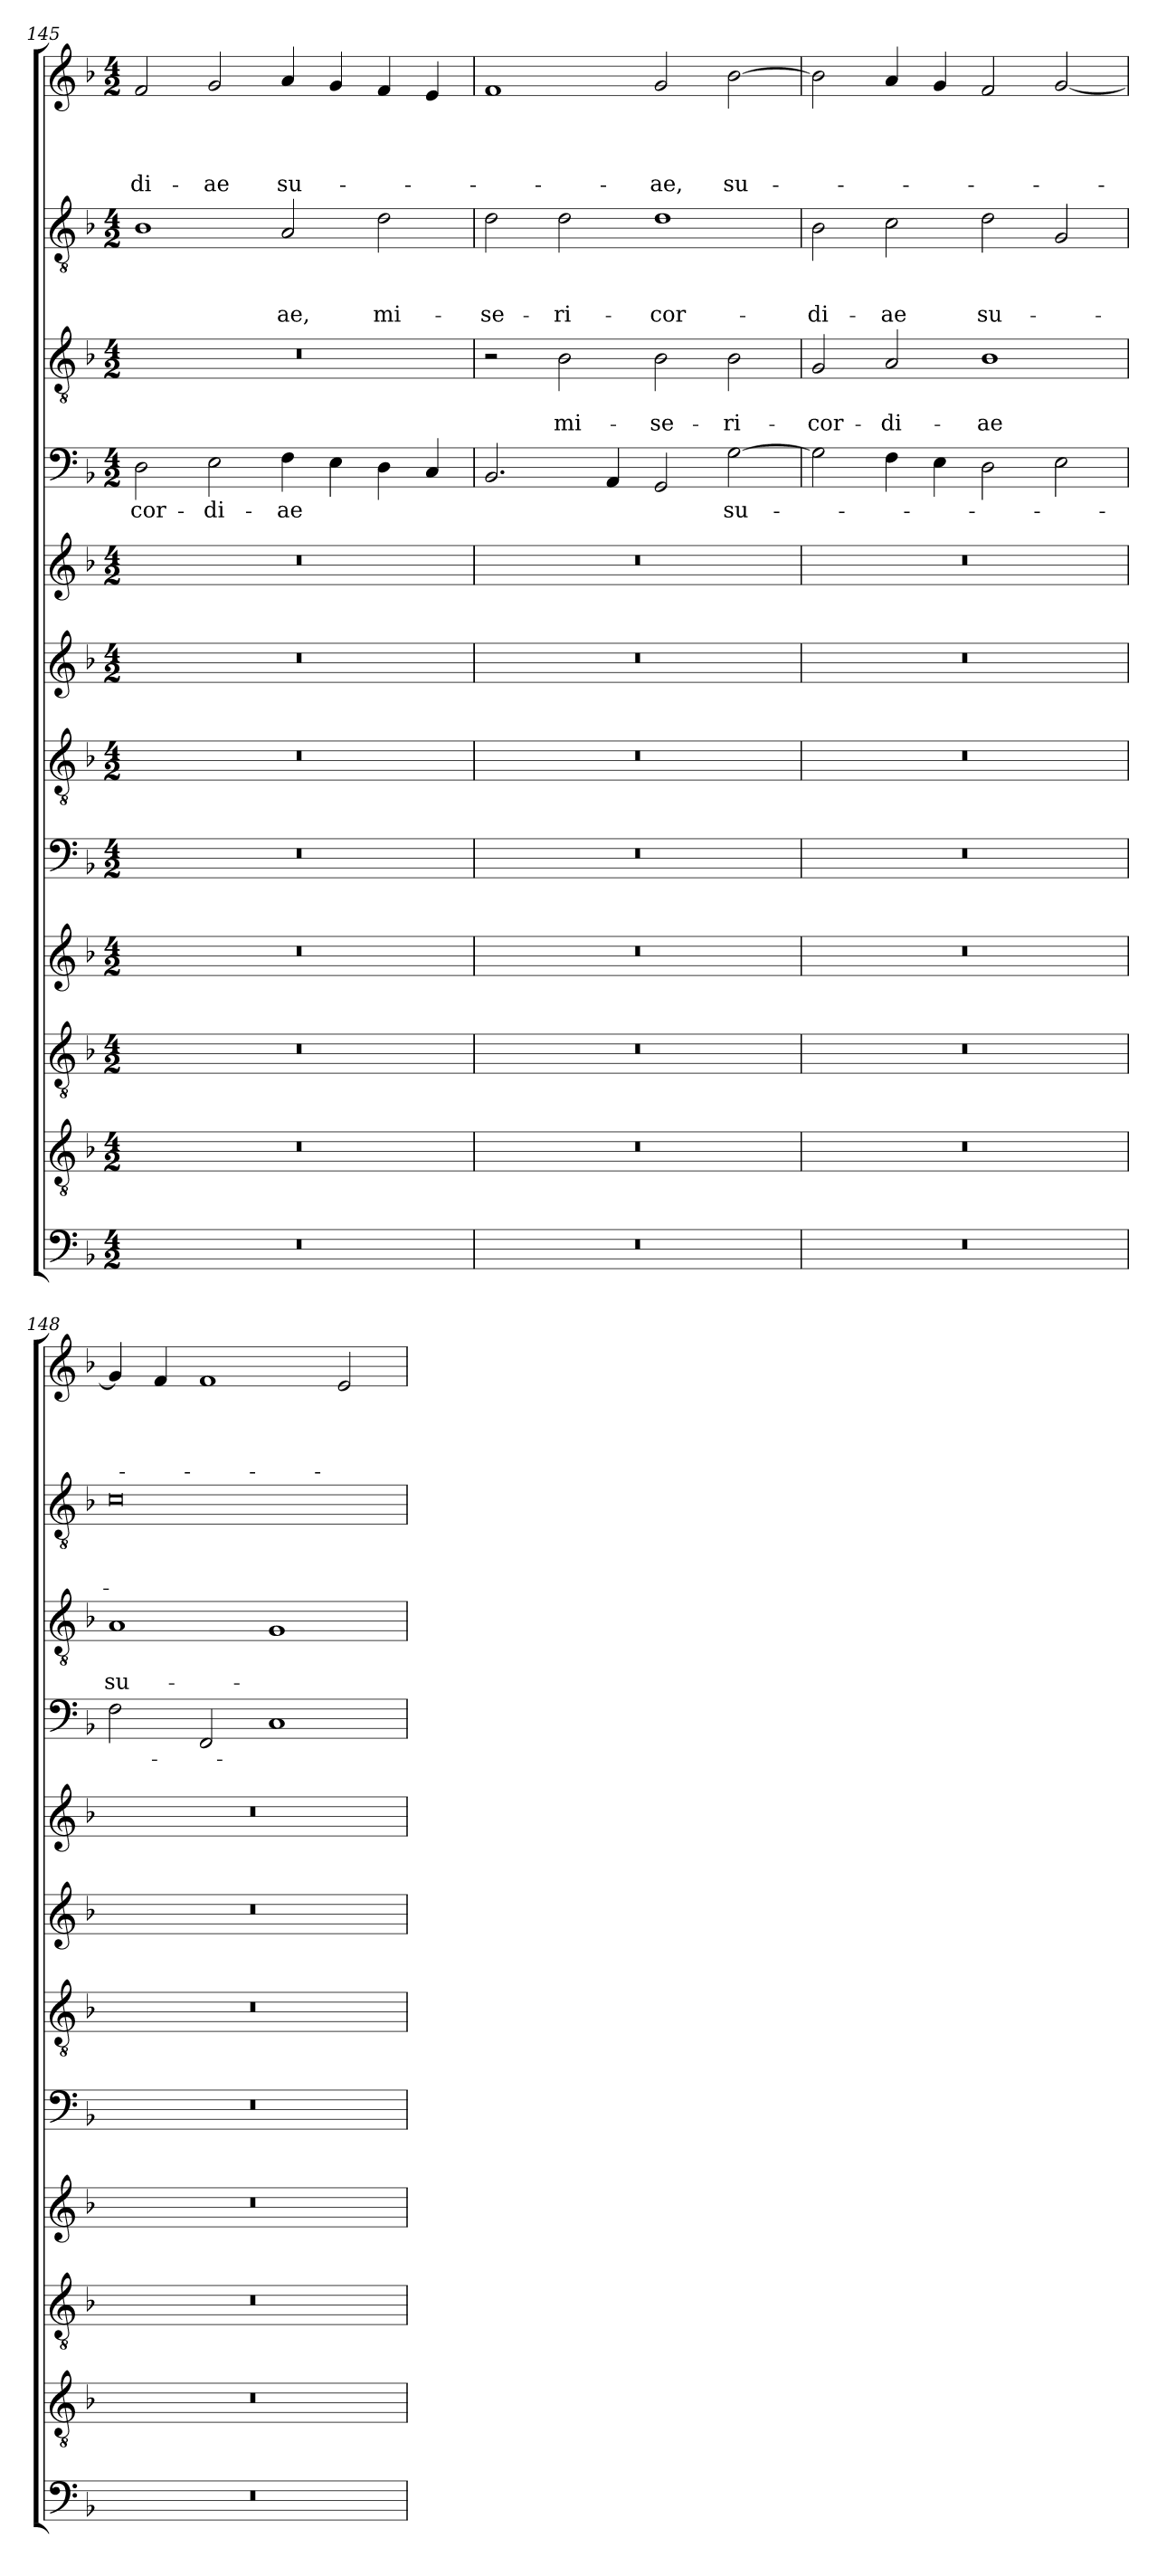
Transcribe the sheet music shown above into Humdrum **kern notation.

**kern	**kern	**kern	**kern	**kern	**kern	**kern	**kern	**kern	**text	**kern	**text	**text	**kern	**text	**text	**text	**kern	**text	**text	**text	**text
*part12	*part11	*part10	*part9	*part8	*part7	*part6	*part5	*part4	*part4	*part3	*part3	*part3	*part2	*part2	*part2	*part2	*part1	*part1	*part1	*part1	*part1
*staff12	*staff11	*staff10	*staff9	*staff8	*staff7	*staff6	*staff5	*staff4	*staff4	*staff3	*staff3	*staff3	*staff2	*staff2	*staff2	*staff2	*staff1	*staff1	*staff1	*staff1	*staff1
*clefF4	*clefGv2	*clefGv2	*clefG2	*clefF4	*clefGv2	*clefG2	*clefG2	*clefF4	*	*clefGv2	*	*	*clefGv2	*	*	*	*clefG2	*	*	*	*
*k[b-]	*k[b-]	*k[b-]	*k[b-]	*k[b-]	*k[b-]	*k[b-]	*k[b-]	*k[b-]	*	*k[b-]	*	*	*k[b-]	*	*	*	*k[b-]	*	*	*	*
*F:	*F:	*F:	*F:	*F:	*F:	*F:	*F:	*F:	*	*F:	*	*	*F:	*	*	*	*F:	*	*	*	*
*M4/2	*M4/2	*M4/2	*M4/2	*M4/2	*M4/2	*M4/2	*M4/2	*M4/2	*	*M4/2	*	*	*M4/2	*	*	*	*M4/2	*	*	*	*
=145	=145	=145	=145	=145	=145	=145	=145	=145	=145	=145	=145	=145	=145	=145	=145	=145	=145	=145	=145	=145	=145
!	!	!	!	!	!	!	!	!	!LO:LY:b	!	!	!	!	!	!	!	!	!	!	!	!LO:LY:b
0r	0r	0r	0r	0r	0r	0r	0r	2D\	-cor-	0r	.	.	1B-	.	.	.	2f/	.	.	.	-di-
!	!	!	!	!	!	!	!	!	!LO:LY:b	!	!	!	!	!	!	!	!	!	!	!	!LO:LY:b
.	.	.	.	.	.	.	.	2E\	-di-	.	.	.	.	.	.	.	2g/	.	.	.	-ae
!	!	!	!	!	!	!	!	!	!LO:LY:b	!	!	!	!	!	!	!LO:LY:b	!	!	!	!	!LO:LY:b
.	.	.	.	.	.	.	.	4F\	-ae	.	.	.	2A/	.	.	-ae,	4a/	.	.	.	su-
.	.	.	.	.	.	.	.	4E\	.	.	.	.	.	.	.	.	4g/	.	.	.	.
!	!	!	!	!	!	!	!	!	!	!	!	!	!	!	!	!LO:LY:b	!	!	!	!	!
.	.	.	.	.	.	.	.	4D\	.	.	.	.	2d\	.	.	mi-	4f/	.	.	.	.
.	.	.	.	.	.	.	.	4C/	.	.	.	.	.	.	.	.	4e/	.	.	.	.
=146	=146	=146	=146	=146	=146	=146	=146	=146	=146	=146	=146	=146	=146	=146	=146	=146	=146	=146	=146	=146	=146
!	!	!	!	!	!	!	!	!	!	!	!	!	!	!	!	!LO:LY:b	!	!	!	!	!
0r	0r	0r	0r	0r	0r	0r	0r	2.BB-/	.	2r	.	.	2d\	.	.	-se-	1f	.	.	.	.
!	!	!	!	!	!	!	!	!	!	!	!	!LO:LY:b	!	!	!	!LO:LY:b	!	!	!	!	!
.	.	.	.	.	.	.	.	.	.	2B-\	.	mi-	2d\	.	.	-ri-	.	.	.	.	.
.	.	.	.	.	.	.	.	4AA/	.	.	.	.	.	.	.	.	.	.	.	.	.
!	!	!	!	!	!	!	!	!	!	!	!	!LO:LY:b	!	!	!	!LO:LY:b	!	!	!	!	!LO:LY:b
.	.	.	.	.	.	.	.	2GG/	.	2B-\	.	-se-	1d	.	.	-cor-	2g/	.	.	.	-ae,
!	!	!	!	!	!	!	!	!	!LO:LY:b	!	!	!LO:LY:b	!	!	!	!	!	!	!	!	!LO:LY:b
.	.	.	.	.	.	.	.	[2G\	su-	2B-\	.	-ri-	.	.	.	.	[2b-\	.	.	.	su-
=147	=147	=147	=147	=147	=147	=147	=147	=147	=147	=147	=147	=147	=147	=147	=147	=147	=147	=147	=147	=147	=147
!	!	!	!	!	!	!	!	!	!	!	!	!LO:LY:b	!	!	!	!LO:LY:b	!	!	!	!	!
0r	0r	0r	0r	0r	0r	0r	0r	2G\]	.	2G/	.	-cor-	2B-\	.	.	-di-	2b-\]	.	.	.	.
!	!	!	!	!	!	!	!	!	!	!	!	!LO:LY:b	!	!	!	!LO:LY:b	!	!	!	!	!
.	.	.	.	.	.	.	.	4F\	.	2A/	.	-di-	2c\	.	.	-ae	4a/	.	.	.	.
.	.	.	.	.	.	.	.	4E\	.	.	.	.	.	.	.	.	4g/	.	.	.	.
!	!	!	!	!	!	!	!	!	!	!	!	!LO:LY:b	!	!	!	!LO:LY:b	!	!	!	!	!
.	.	.	.	.	.	.	.	2D\	.	1B-	.	-ae	2d\	.	.	su-	2f/	.	.	.	.
.	.	.	.	.	.	.	.	2E\	.	.	.	.	2G/	.	.	.	[2g/	.	.	.	.
=148	=148	=148	=148	=148	=148	=148	=148	=148	=148	=148	=148	=148	=148	=148	=148	=148	=148	=148	=148	=148	=148
!	!	!	!	!	!	!	!	!	!	!	!	!LO:LY:b	!	!	!	!	!	!	!	!	!
0r	0r	0r	0r	0r	0r	0r	0r	2F\	.	1A	.	su-	0c	.	.	.	4g/]	.	.	.	.
.	.	.	.	.	.	.	.	.	.	.	.	.	.	.	.	.	4f/	.	.	.	.
.	.	.	.	.	.	.	.	2FF/	.	.	.	.	.	.	.	.	1f	.	.	.	.
.	.	.	.	.	.	.	.	1C	.	1G	.	.	.	.	.	.	.	.	.	.	.
.	.	.	.	.	.	.	.	.	.	.	.	.	.	.	.	.	2e/	.	.	.	.
=	=	=	=	=	=	=	=	=	=	=	=	=	=	=	=	=	=	=	=	=	=
*-	*-	*-	*-	*-	*-	*-	*-	*-	*-	*-	*-	*-	*-	*-	*-	*-	*-	*-	*-	*-	*-
